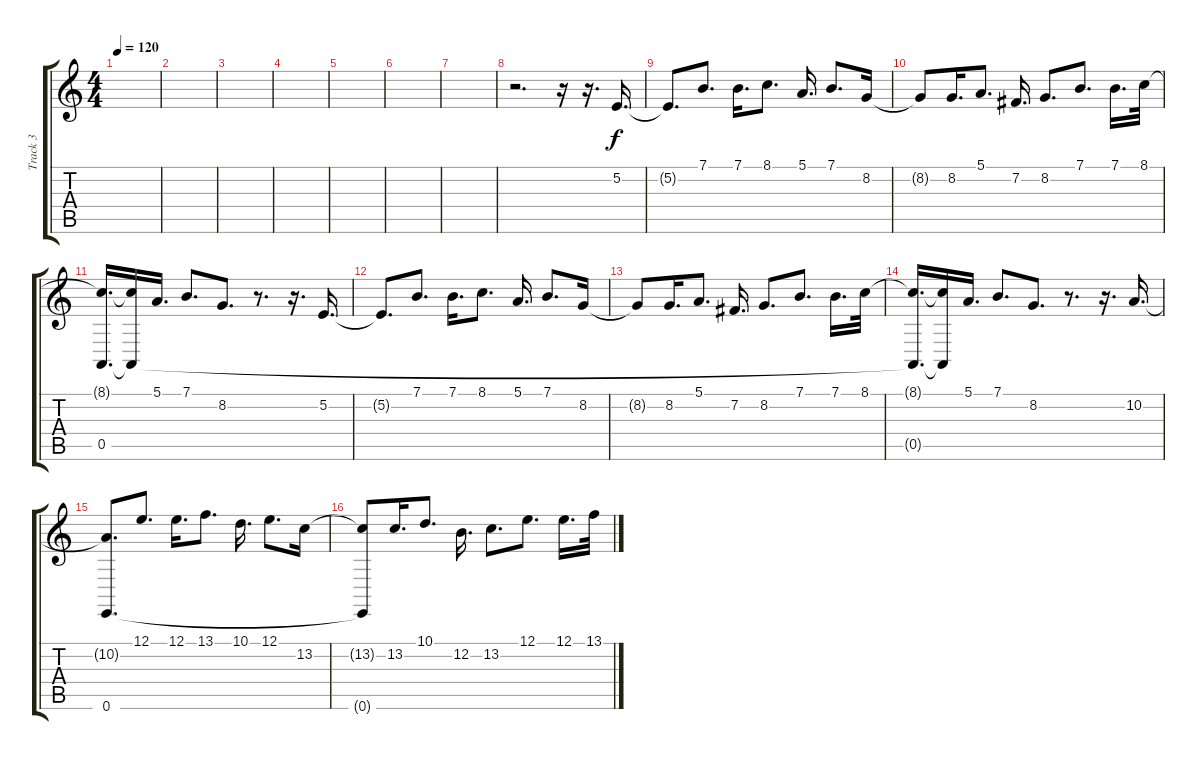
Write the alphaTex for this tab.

\track ("Track 3" "Track 3") {instrument pizzicatostrings}
\staff {score tabs}
\tuning (E4 B3 G3 D3 A2 E2) {hide}
\ts (4 4)
\tempo 120
\clef g2
\ks c
|
|
|
|
|
|
|
r.2{d} r.16 r.16{d} 5.2.16{d} |
5.2{t}.8{d} 7.1.8{d} 7.1.16{d} 8.1.8{d} 5.1.16{d} 7.1.8{d} 8.2.16 |
8.2{t}.8 8.2.16{d} 5.1.8{d} 7.2.16{d} 8.2.8{d} 7.1.8{d} 7.1.16{d} 8.1.32 |
(8.1{t} 0.5).16{d} (8.1{t} 0.5{t}).16 5.1.16{d} 7.1.8{d} 8.2.8{d} r.8{d} r.16{d} 5.2.16{d} |
5.2{t}.8{d} 7.1.8{d} 7.1.16{d} 8.1.8{d} 5.1.16{d} 7.1.8{d} 8.2.16 |
8.2{t}.8 8.2.16{d} 5.1.8{d} 7.2.16{d} 8.2.8{d} 7.1.8{d} 7.1.16{d} 8.1.32 |
(8.1{t} 0.5{t}).16{d} (8.1{t} 0.5{t}).16 5.1.16{d} 7.1.8{d} 8.2.8{d} r.8{d} r.16{d} 10.2.16{d} |
(10.2{t} 0.6).8{d} 12.1.8{d} 12.1.16{d} 13.1.8{d} 10.1.16{d} 12.1.8{d} 13.2.16 |
(13.2{t} 0.6{t}).8 13.2.16{d} 10.1.8{d} 12.2.16{d} 13.2.8{d} 12.1.8{d} 12.1.16{d} 13.1.32
